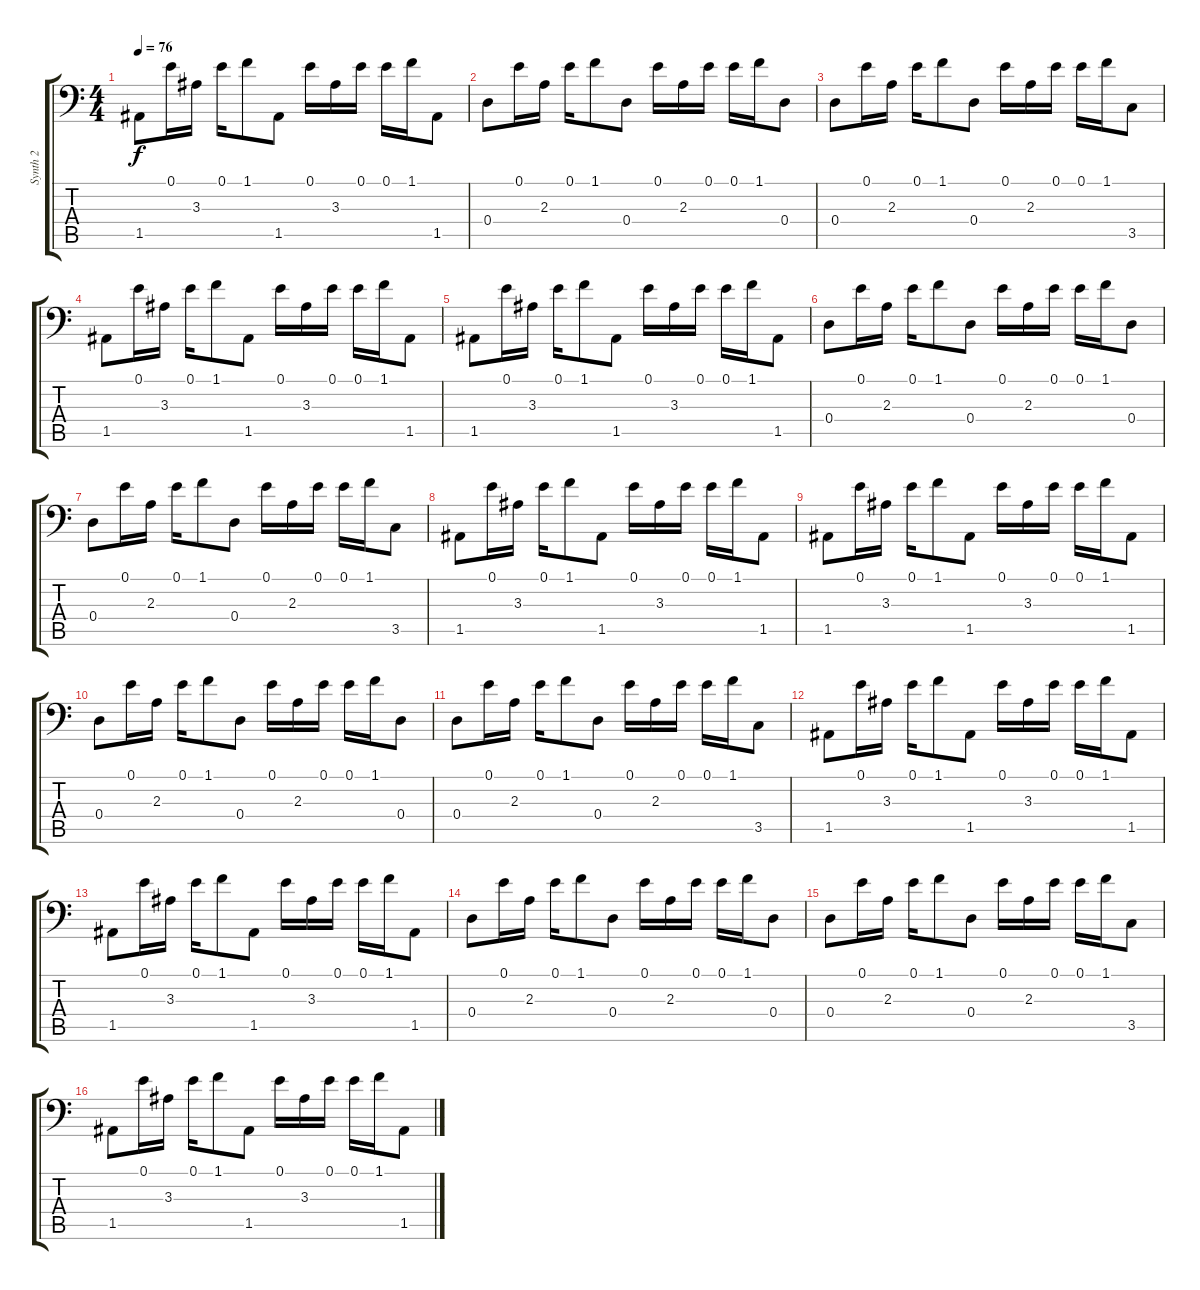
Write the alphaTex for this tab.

\track ("Synth 2" "Synth 2") {instrument electricbasspick}
\staff {score tabs}
\tuning (E3 B2 G2 D2 A1 E1) {hide}
\ts (4 4)
\tempo 76
\clef f4
\ks c
1.5.8{dy f} 0.1.16 3.3.16 0.1.16 1.1.8 1.5.8 0.1.16 3.3.16 0.1.16 0.1.16 1.1.16 1.5.8 |
0.4.8 0.1.16 2.3.16 0.1.16 1.1.8 0.4.8 0.1.16 2.3.16 0.1.16 0.1.16 1.1.16 0.4.8 |
0.4.8 0.1.16 2.3.16 0.1.16 1.1.8 0.4.8 0.1.16 2.3.16 0.1.16 0.1.16 1.1.16 3.5.8 |
1.5.8 0.1.16 3.3.16 0.1.16 1.1.8 1.5.8 0.1.16 3.3.16 0.1.16 0.1.16 1.1.16 1.5.8 |
1.5.8 0.1.16 3.3.16 0.1.16 1.1.8 1.5.8 0.1.16 3.3.16 0.1.16 0.1.16 1.1.16 1.5.8 |
0.4.8 0.1.16 2.3.16 0.1.16 1.1.8 0.4.8 0.1.16 2.3.16 0.1.16 0.1.16 1.1.16 0.4.8 |
0.4.8 0.1.16 2.3.16 0.1.16 1.1.8 0.4.8 0.1.16 2.3.16 0.1.16 0.1.16 1.1.16 3.5.8 |
1.5.8 0.1.16 3.3.16 0.1.16 1.1.8 1.5.8 0.1.16 3.3.16 0.1.16 0.1.16 1.1.16 1.5.8 |
1.5.8 0.1.16 3.3.16 0.1.16 1.1.8 1.5.8 0.1.16 3.3.16 0.1.16 0.1.16 1.1.16 1.5.8 |
0.4.8 0.1.16 2.3.16 0.1.16 1.1.8 0.4.8 0.1.16 2.3.16 0.1.16 0.1.16 1.1.16 0.4.8 |
0.4.8 0.1.16 2.3.16 0.1.16 1.1.8 0.4.8 0.1.16 2.3.16 0.1.16 0.1.16 1.1.16 3.5.8 |
1.5.8 0.1.16 3.3.16 0.1.16 1.1.8 1.5.8 0.1.16 3.3.16 0.1.16 0.1.16 1.1.16 1.5.8 |
1.5.8 0.1.16 3.3.16 0.1.16 1.1.8 1.5.8 0.1.16 3.3.16 0.1.16 0.1.16 1.1.16 1.5.8 |
0.4.8 0.1.16 2.3.16 0.1.16 1.1.8 0.4.8 0.1.16 2.3.16 0.1.16 0.1.16 1.1.16 0.4.8 |
0.4.8 0.1.16 2.3.16 0.1.16 1.1.8 0.4.8 0.1.16 2.3.16 0.1.16 0.1.16 1.1.16 3.5.8 |
1.5.8 0.1.16 3.3.16 0.1.16 1.1.8 1.5.8 0.1.16 3.3.16 0.1.16 0.1.16 1.1.16 1.5.8
